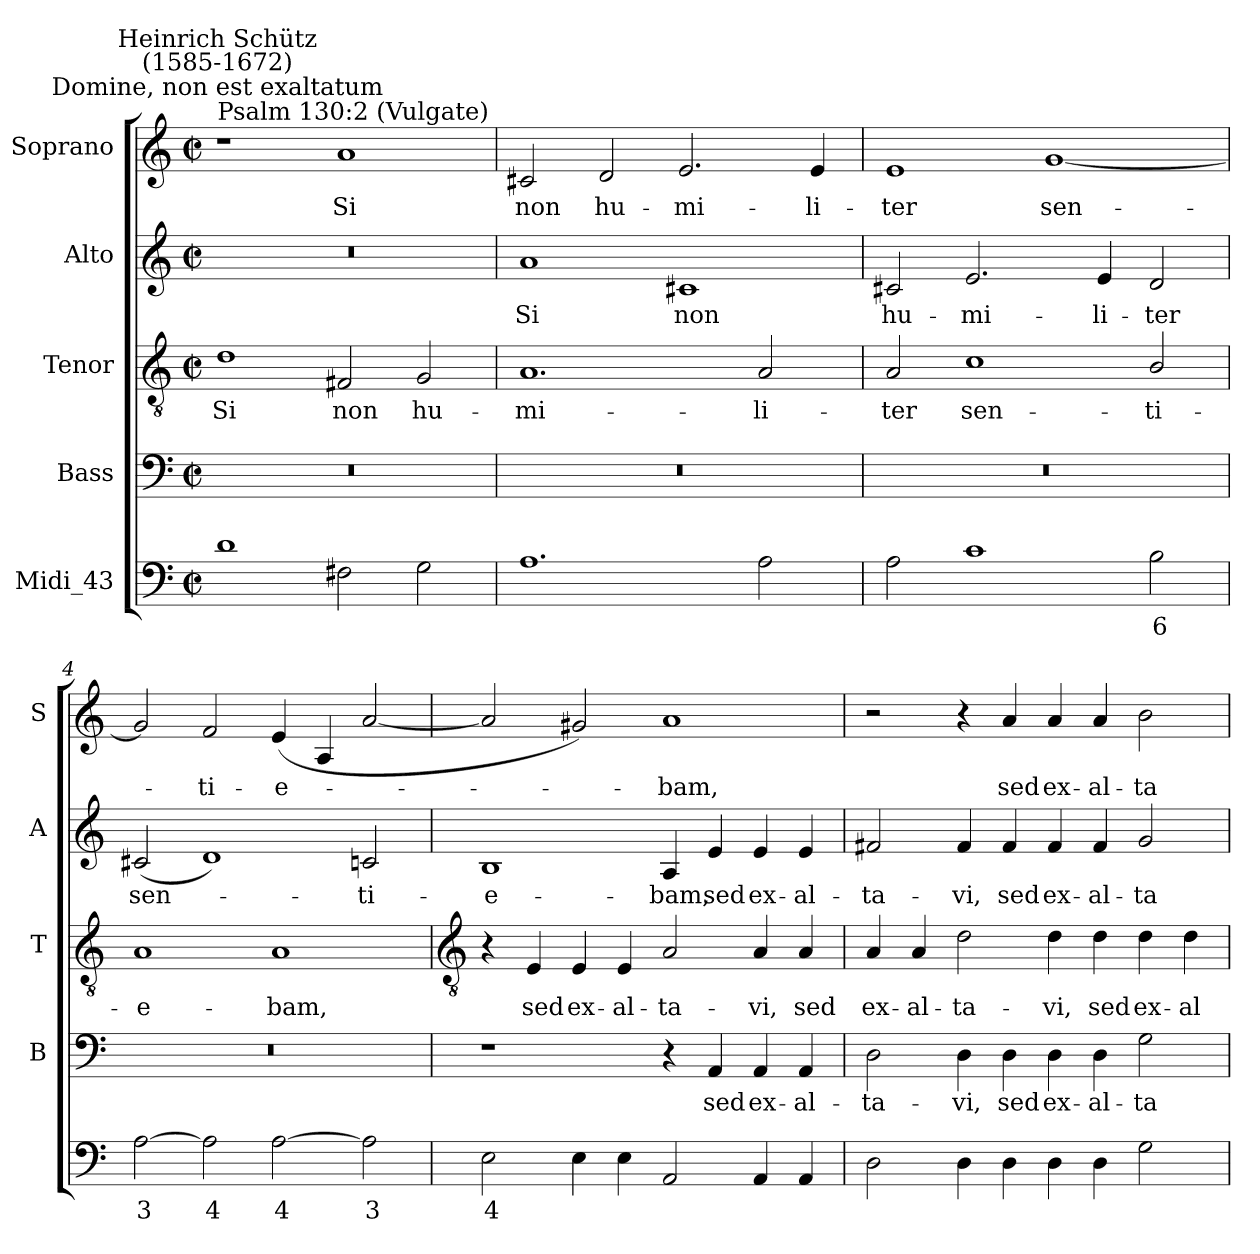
**kern	**text	**kern	**text	**kern	**text	**kern	**text	**kern	**text
*part5	*part5	*part4	*part4	*part3	*part3	*part2	*part2	*part1	*part1
*staff5	*staff5	*staff4	*staff4	*staff3	*staff3	*staff2	*staff2	*staff1	*staff1
*I"Midi_43	*	*I"Bass	*	*I"Tenor	*	*I"Alto	*	*I"Soprano	*
*	*	*I'B	*	*I'T	*	*I'A	*	*I'S	*
*clefF4	*	*clefF4	*	*clefGv2	*	*clefG2	*	*clefG2	*
*k[]	*	*k[]	*	*k[]	*	*k[]	*	*k[]	*
*C:	*	*C:	*	*C:	*	*C:	*	*C:	*
*M4/2	*	*M4/2	*	*M4/2	*	*M4/2	*	*M4/2	*
*met(c|)	*	*met(c|)	*	*met(c|)	*	*met(c|)	*	*met(c|)	*
=1	=1	=1	=1	=1	=1	=1	=1	=1	=1
!	!	!	!	!	!	!	!	!LO:TX:a:t=Psalm 130&colon;2 (Vulgate)	!
!	!	!	!	!	!	!	!	!LO:TX:a:cj:t=Domine, non est exaltatum	!
!	!	!	!	!	!	!	!	!LO:TX:a:cj:t=Heinrich Schütz\n(1585-1672)	!
!	!	!	!	!	!LO:LY:b	!	!	!	!
1d	.	0r	.	1d	Si	0r	.	1r	.
!	!	!	!	!	!LO:LY:b	!	!	!	!LO:LY:b
2F#X	.	.	.	2F#X	non	.	.	1a	Si
!	!	!	!	!	!LO:LY:b	!	!	!	!
2G	.	.	.	2G	hu-	.	.	.	.
=2	=2	=2	=2	=2	=2	=2	=2	=2	=2
!	!	!	!	!	!LO:LY:b	!	!LO:LY:b	!	!LO:LY:b
1.A	.	0r	.	1.A	-mi-	1a	Si	2c#X	non
!	!	!	!	!	!	!	!	!	!LO:LY:b
.	.	.	.	.	.	.	.	2d	hu-
!	!	!	!	!	!	!	!LO:LY:b	!	!LO:LY:b
.	.	.	.	.	.	1c#X	non	2.e	-mi-
!	!	!	!	!	!LO:LY:b	!	!	!	!
2A	.	.	.	2A	-li-	.	.	.	.
!	!	!	!	!	!	!	!	!	!LO:LY:b
.	.	.	.	.	.	.	.	4e	-li-
=3	=3	=3	=3	=3	=3	=3	=3	=3	=3
!	!	!	!	!	!LO:LY:b	!	!LO:LY:b	!	!LO:LY:b
2A	.	0r	.	2A	-ter	2c#X	hu-	1e	-ter
!	!	!	!	!	!LO:LY:b	!	!LO:LY:b	!	!
1c	.	.	.	1c	sen-	2.e	-mi-	.	.
!	!	!	!	!	!	!	!	!	!LO:LY:b
.	.	.	.	.	.	.	.	[1g	sen-
!	!	!	!	!	!	!	!LO:LY:b	!	!
.	.	.	.	.	.	4e	-li-	.	.
!	!LO:LY:b	!	!	!	!LO:LY:b	!	!LO:LY:b	!	!
2B	6	.	.	2B/	-ti-	2d	-ter	.	.
=4	=4	=4	=4	=4	=4	=4	=4	=4	=4
!	!LO:LY:b	!	!	!	!LO:LY:b	!	!LO:LY:b	!	!
[2A	3	0r	.	1A	-e-	(<2c#X	sen-	2g]	.
!	!LO:LY:b	!	!	!	!	!	!	!	!LO:LY:b
2A]	4	.	.	.	.	1d)	.	2f	ti-
!	!LO:LY:b	!	!	!	!LO:LY:b	!	!	!	!LO:LY:b
[2A	4	.	.	1A	-bam,	.	.	(<4e	-e-
.	.	.	.	.	.	.	.	4A	.
!	!LO:LY:b	!	!	!	!	!	!LO:LY:b	!	!
2A]	3	.	.	.	.	2cn	ti-	[2a	.
!!LO:LB:g=z
=5	=5	=5	=5	=5	=5	=5	=5	=5	=5
*	*	*	*	*clefGv2	*	*	*	*	*
!	!LO:LY:b	!	!	!	!	!	!LO:LY:b	!	!
2E	4	1r	.	4r	.	1B	-e-	2a]	.
!	!	!	!	!	!LO:LY:b	!	!	!	!
.	.	.	.	4E	sed	.	.	.	.
!	!	!	!	!	!LO:LY:b	!	!	!	!
4E	.	.	.	4E	ex-	.	.	2g#X)	.
!	!	!	!	!	!LO:LY:b	!	!	!	!
4E	.	.	.	4E	-al-	.	.	.	.
!	!	!	!	!	!LO:LY:b	!	!LO:LY:b	!	!LO:LY:b
2AA	.	4r	.	2A	-ta-	4A	-bam,	1a	bam,
!	!	!	!LO:LY:b	!	!	!	!LO:LY:b	!	!
.	.	4AA	sed	.	.	4e	sed	.	.
!	!	!	!LO:LY:b	!	!LO:LY:b	!	!LO:LY:b	!	!
4AA	.	4AA	ex-	4A	-vi,	4e	ex-	.	.
!	!	!	!LO:LY:b	!	!LO:LY:b	!	!LO:LY:b	!	!
4AA	.	4AA	-al-	4A	sed	4e	-al-	.	.
=6	=6	=6	=6	=6	=6	=6	=6	=6	=6
!	!	!	!LO:LY:b	!	!LO:LY:b	!	!LO:LY:b	!	!
2D	.	2D	-ta-	4A	ex-	2f#X	-ta-	2r	.
!	!	!	!	!	!LO:LY:b	!	!	!	!
.	.	.	.	4A	-al-	.	.	.	.
!	!	!	!LO:LY:b	!	!LO:LY:b	!	!LO:LY:b	!	!
4D	.	4D	-vi,	2d	-ta-	4f#	-vi,	4r	.
!	!	!	!LO:LY:b	!	!	!	!LO:LY:b	!	!LO:LY:b
4D	.	4D	sed	.	.	4f#	sed	4a	sed
!	!	!	!LO:LY:b	!	!LO:LY:b	!	!LO:LY:b	!	!LO:LY:b
4D	.	4D	ex-	4d	-vi,	4f#	ex-	4a	ex-
!	!	!	!LO:LY:b	!	!LO:LY:b	!	!LO:LY:b	!	!LO:LY:b
4D	.	4D	-al-	4d	sed	4f#	-al-	4a	-al-
!	!	!	!LO:LY:b	!	!LO:LY:b	!	!LO:LY:b	!	!LO:LY:b
2G	.	2G	-ta-	4d	ex-	2g	-ta-	2b	-ta-
!	!	!	!	!	!LO:LY:b	!	!	!	!
.	.	.	.	4d	-al-	.	.	.	.
=	=	=	=	=	=	=	=	=	=
*-	*-	*-	*-	*-	*-	*-	*-	*-	*-
